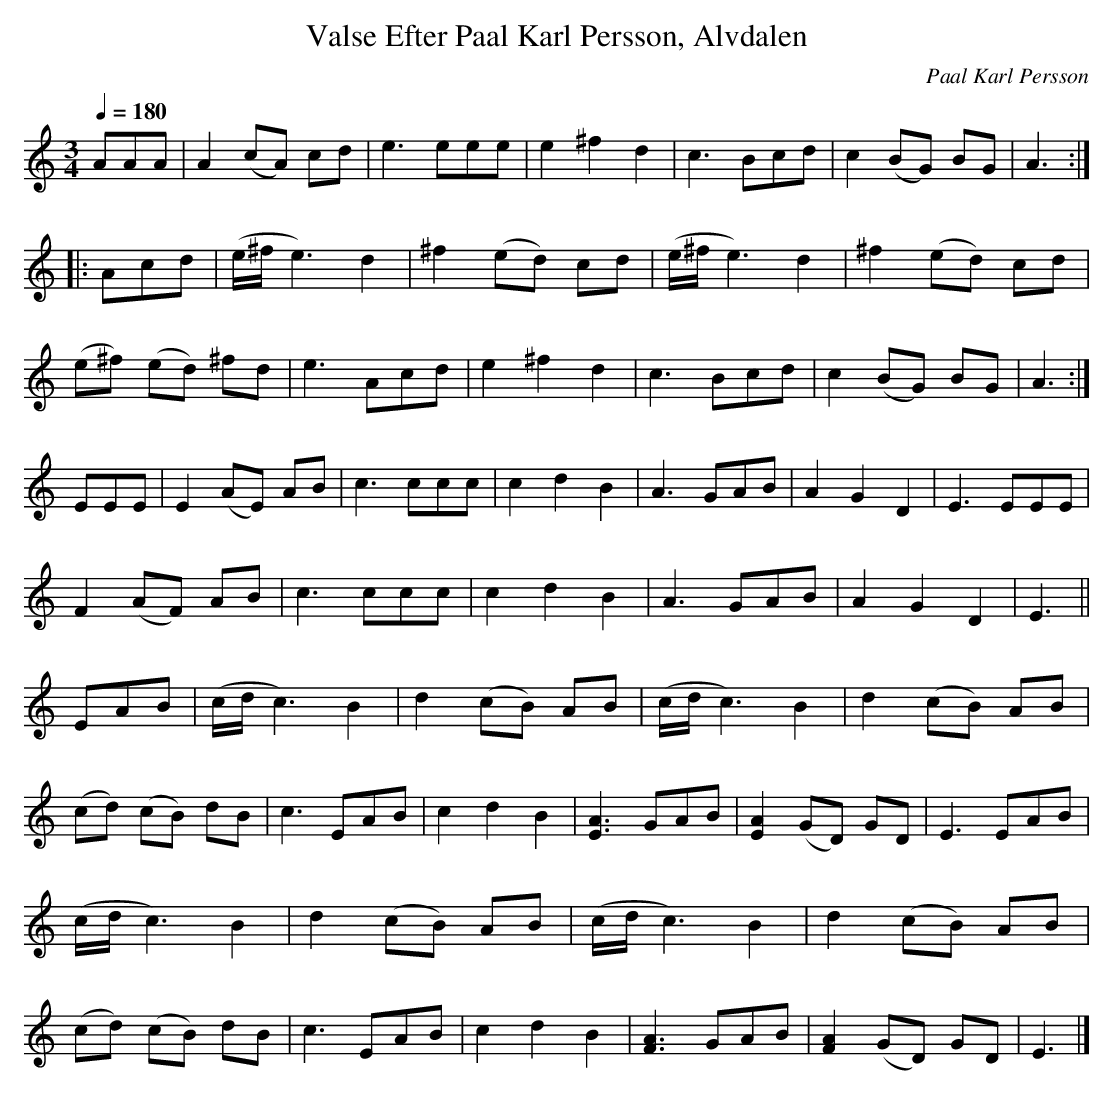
X:1
T:Valse Efter Paal Karl Persson, Alvdalen
C:Paal Karl Persson
M:3/4
L:1/8
Q:1/4=180
K:Am
AAA | A2 (cA) cd | e3 eee | e2 ^f2 d2 | c3 Bcd | c2 (BG) BG | A3 :|
|: Acd | (e/2^f/2e3) d2 | ^f2 (ed) cd | (e/2^f/2e3) d2 | ^f2 (ed) cd |
(e^f) (ed) ^fd | e3 Acd | e2 ^f2 d2 | c3 Bcd | c2 (BG) BG | A3 :|
EEE | E2 (AE) AB | c3 ccc | c2 d2 B2 | A3 GAB | A2 G2 D2 | E3 EEE|
F2 (AF) AB | c3 ccc | c2 d2 B2 | A3 GAB | A2 G2 D2 | E3 ||
EAB | (c/2d/2c3) B2 | d2 (cB) AB | (c/2d/2c3) B2 | d2 (cB) AB |
(cd) (cB) dB | c3 EAB | c2 d2 B2 | [A3E3] GAB | [A2E2] (GD) GD | E3 EAB |
(c/2d/2c3) B2 | d2 (cB) AB | (c/2d/2c3) B2 | d2 (cB) AB |
(cd) (cB) dB | c3 EAB | c2 d2 B2 | [A3F3] GAB | [A2F2] (GD) GD | E3 |]
